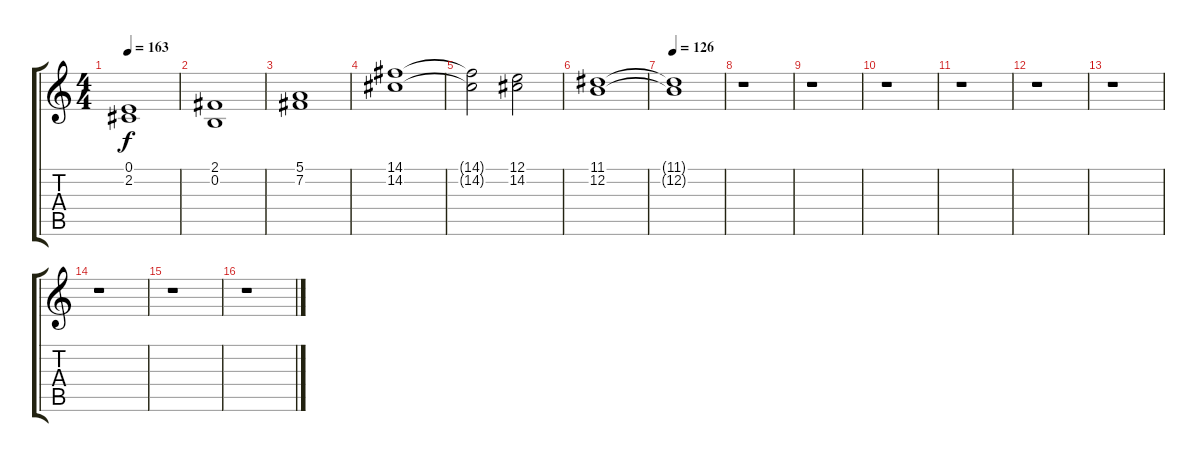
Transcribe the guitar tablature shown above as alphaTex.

\track "" {instrument stringensemble1}
\staff {score tabs}
\tuning (E4 B3 G3 D3 A2 E2) {hide}
\ts (4 4)
\tempo 163
\clef g2
\ks c
(0.1 2.2).1{dy f} |
(2.1 0.2).1 |
(5.1 7.2).1 |
(14.1 14.2).1 |
(14.1{t} 14.2{t}).2 (12.1 14.2).2 |
(11.1 12.2).1 |
\tempo 126
(11.1{t} 12.2{t}).1 |
r.1 |
r.1 |
r.1 |
r.1 |
r.1 |
r.1 |
r.1 |
r.1 |
r.1
